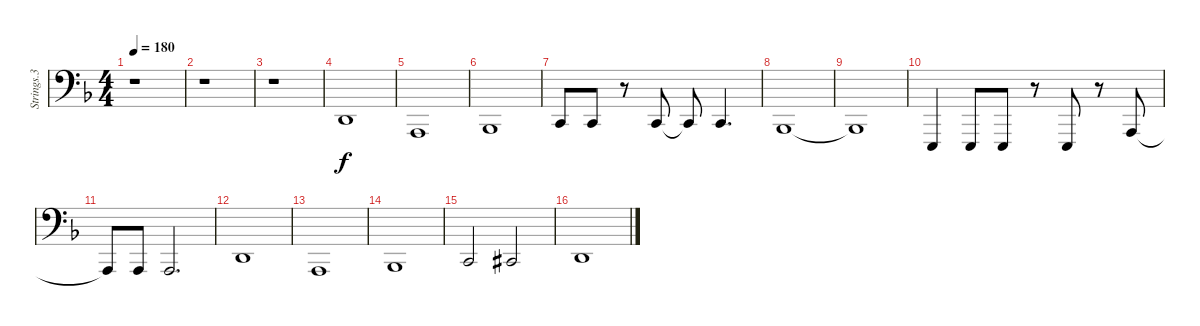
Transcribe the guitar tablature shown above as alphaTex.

\track ("Strings.3" "Strings.3") {instrument synthstrings1}
\staff {score}
\tuning (G2 D2 A1 E1 A0) {hide}
\ts (4 4)
\tempo 180
\clef f4
\ks f
r.1{dy f} |
r.1 |
r.1 |
0.2.1 |
0.3.1 |
1.3.1 |
3.3.8 3.3.8 r.8 3.3.8 3.3{t}.8 3.3.4{d} |
1.3.1 |
1.3{t}.1 |
0.4.4 0.4.8 0.4.8 r.8 0.4.8 r.8 0.3.8 |
0.3{t}.8 0.3.8 0.3.2{d} |
0.2.1 |
0.3.1 |
1.3.1 |
3.3.2 4.3{acc #}.2 |
0.2.1
